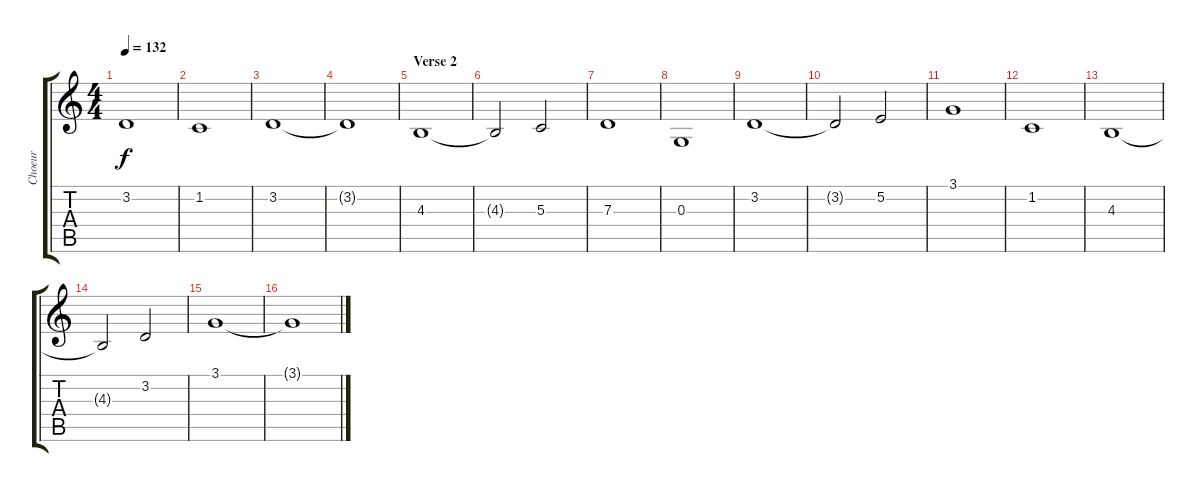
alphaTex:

\track ("Choeur" "Choeur") {instrument lead6voice}
\staff {score tabs}
\tuning (E4 B3 G3 D3 A2 E2) {hide}
\ts (4 4)
\tempo 132
\clef g2
\ks c
3.2.1{dy f} |
1.2.1 |
3.2.1 |
3.2{t}.1 |
\section ("" "Verse 2")
4.3.1 |
4.3{t}.2 5.3.2 |
7.3.1 |
0.3.1 |
3.2.1 |
3.2{t}.2 5.2.2 |
3.1.1 |
1.2.1 |
4.3.1 |
4.3{t}.2 3.2.2 |
3.1.1 |
3.1{t}.1
